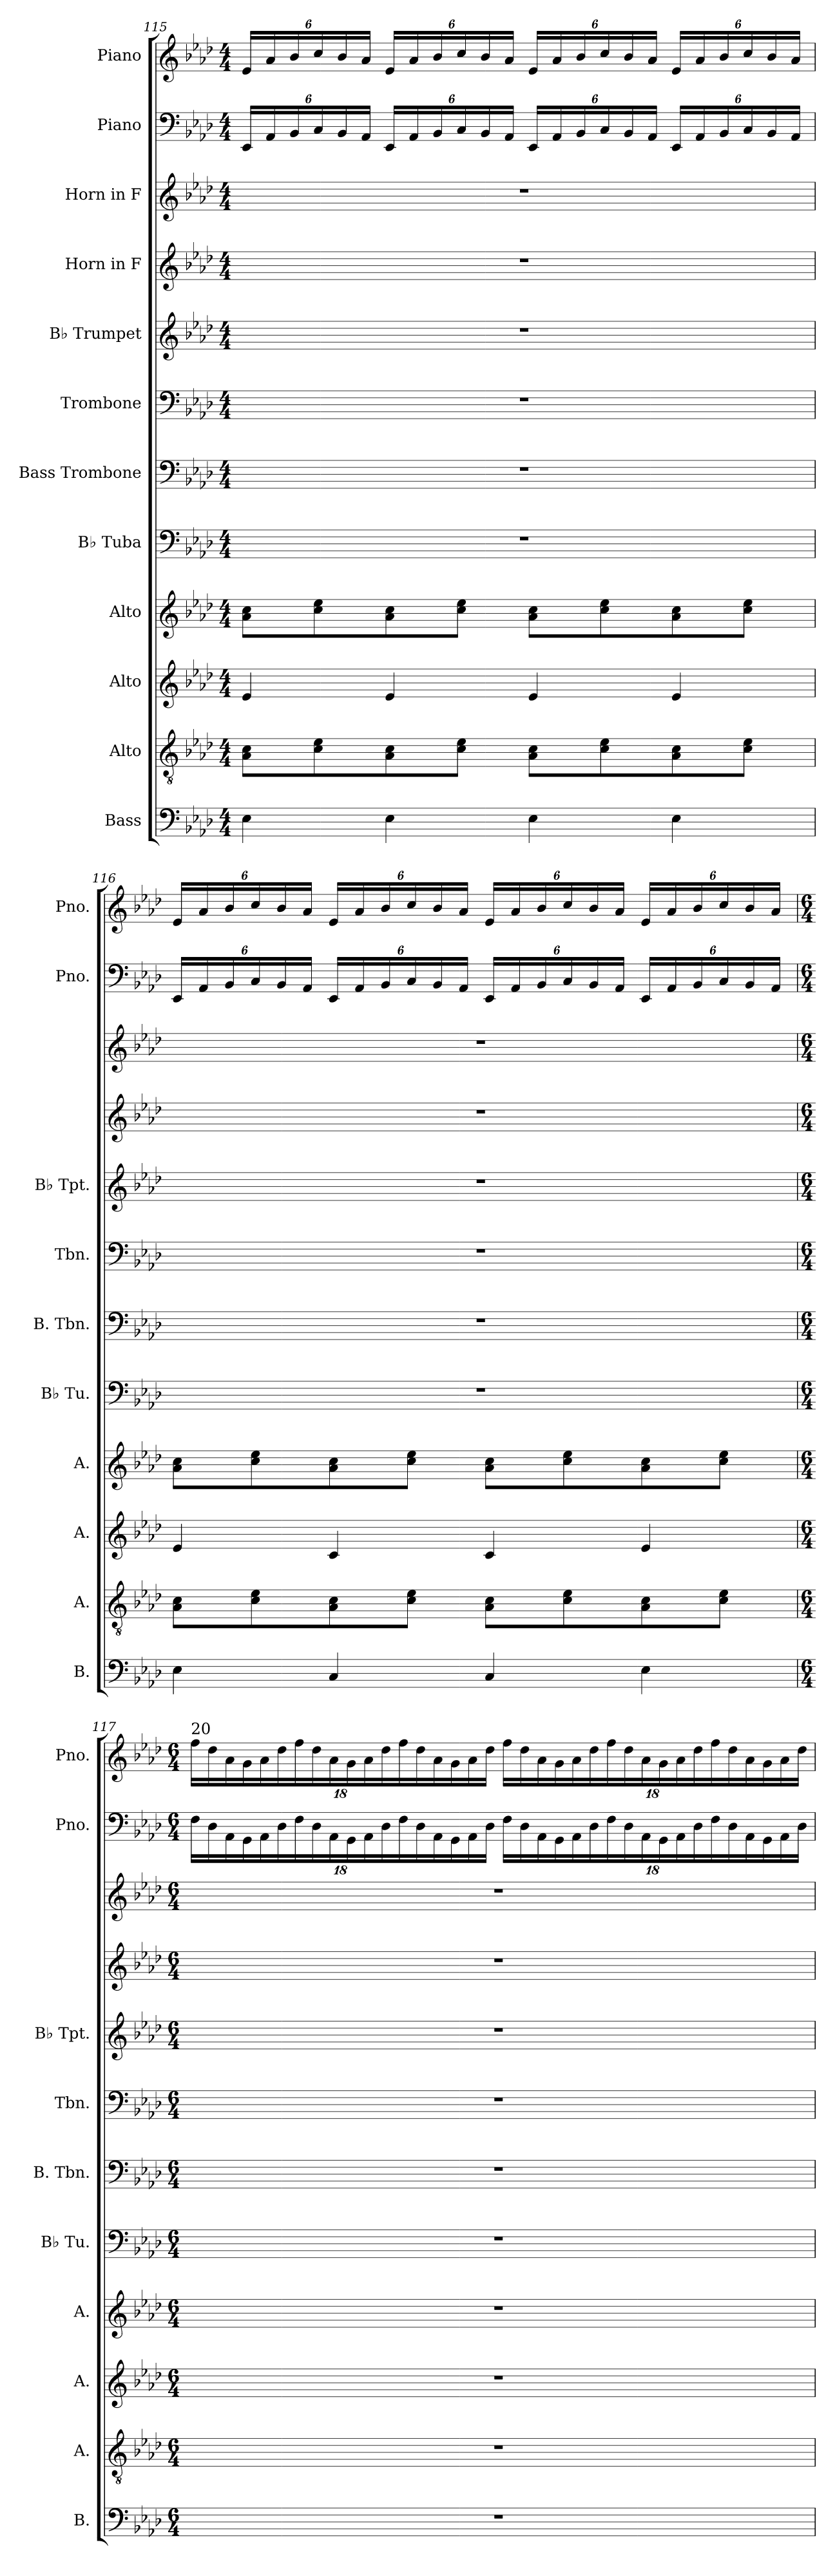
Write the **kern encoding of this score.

**kern	**kern	**kern	**kern	**kern	**kern	**kern	**kern	**kern	**kern	**kern	**kern
*part12	*part11	*part10	*part9	*part8	*part7	*part6	*part5	*part4	*part3	*part2	*part1
*staff12	*staff11	*staff10	*staff9	*staff8	*staff7	*staff6	*staff5	*staff4	*staff3	*staff2	*staff1
*I"Bass	*I"Alto	*I"Alto	*I"Alto	*I"B♭ Tuba	*I"Bass Trombone	*I"Trombone	*I"B♭ Trumpet	*I"Horn in F	*I"Horn in F	*I"Piano	*I"Piano
*I'B.	*I'A.	*I'A.	*I'A.	*I'B♭ Tu.	*I'B. Tbn.	*I'Tbn.	*I'B♭ Tpt.	*	*	*I'Pno.	*I'Pno.
!!LO:PB:g=z
*clefF4	*clefGv2	*clefG2	*clefG2	*clefF4	*clefF4	*clefF4	*clefG2	*clefG2	*clefG2	*clefF4	*clefG2
*	*	*	*	*	*	*	*ITrd1c2	*ITrd4c7	*ITrd4c7	*	*
*k[b-e-a-d-]	*k[b-e-a-d-]	*k[b-e-a-d-]	*k[b-e-a-d-]	*k[b-e-a-d-]	*k[b-e-a-d-]	*k[b-e-a-d-]	*k[b-e-a-d-g-c-]	*k[b-e-a-d-g-]	*k[b-e-a-d-g-]	*k[b-e-a-d-]	*k[b-e-a-d-]
*M4/4	*M4/4	*M4/4	*M4/4	*M4/4	*M4/4	*M4/4	*M4/4	*M4/4	*M4/4	*M4/4	*M4/4
*	*	*	*	*	*	*	*	*	*	*Xbrackettup	*Xbrackettup
=115	=115	=115	=115	=115	=115	=115	=115	=115	=115	=115	=115
4E-\	8A-\ 8c\L	4e-/	8a-\ 8cc\L	1r	1r	1r	1r	1r	1r	24EE-/LL	24e-/LL
.	.	.	.	.	.	.	.	.	.	24AA-/	24a-/
.	.	.	.	.	.	.	.	.	.	24BB-/	24b-/
.	8c\ 8e-\	.	8cc\ 8ee-\	.	.	.	.	.	.	24C/	24cc/
.	.	.	.	.	.	.	.	.	.	24BB-/	24b-/
.	.	.	.	.	.	.	.	.	.	24AA-/JJ	24a-/JJ
4E-\	8A-\ 8c\	4e-/	8a-\ 8cc\	.	.	.	.	.	.	24EE-/LL	24e-/LL
.	.	.	.	.	.	.	.	.	.	24AA-/	24a-/
.	.	.	.	.	.	.	.	.	.	24BB-/	24b-/
.	8c\ 8e-\J	.	8cc\ 8ee-\J	.	.	.	.	.	.	24C/	24cc/
.	.	.	.	.	.	.	.	.	.	24BB-/	24b-/
.	.	.	.	.	.	.	.	.	.	24AA-/JJ	24a-/JJ
4E-\	8A-\ 8c\L	4e-/	8a-\ 8cc\L	.	.	.	.	.	.	24EE-/LL	24e-/LL
.	.	.	.	.	.	.	.	.	.	24AA-/	24a-/
.	.	.	.	.	.	.	.	.	.	24BB-/	24b-/
.	8c\ 8e-\	.	8cc\ 8ee-\	.	.	.	.	.	.	24C/	24cc/
.	.	.	.	.	.	.	.	.	.	24BB-/	24b-/
.	.	.	.	.	.	.	.	.	.	24AA-/JJ	24a-/JJ
4E-\	8A-\ 8c\	4e-/	8a-\ 8cc\	.	.	.	.	.	.	24EE-/LL	24e-/LL
.	.	.	.	.	.	.	.	.	.	24AA-/	24a-/
.	.	.	.	.	.	.	.	.	.	24BB-/	24b-/
.	8c\ 8e-\J	.	8cc\ 8ee-\J	.	.	.	.	.	.	24C/	24cc/
.	.	.	.	.	.	.	.	.	.	24BB-/	24b-/
.	.	.	.	.	.	.	.	.	.	24AA-/JJ	24a-/JJ
!!LO:PB:g=z
=116	=116	=116	=116	=116	=116	=116	=116	=116	=116	=116	=116
4E-\	8A-\ 8c\L	4e-/	8a-\ 8cc\L	1r	1r	1r	1r	1r	1r	24EE-/LL	24e-/LL
.	.	.	.	.	.	.	.	.	.	24AA-/	24a-/
.	.	.	.	.	.	.	.	.	.	24BB-/	24b-/
.	8c\ 8e-\	.	8cc\ 8ee-\	.	.	.	.	.	.	24C/	24cc/
.	.	.	.	.	.	.	.	.	.	24BB-/	24b-/
.	.	.	.	.	.	.	.	.	.	24AA-/JJ	24a-/JJ
4C/	8A-\ 8c\	4c/	8a-\ 8cc\	.	.	.	.	.	.	24EE-/LL	24e-/LL
.	.	.	.	.	.	.	.	.	.	24AA-/	24a-/
.	.	.	.	.	.	.	.	.	.	24BB-/	24b-/
.	8c\ 8e-\J	.	8cc\ 8ee-\J	.	.	.	.	.	.	24C/	24cc/
.	.	.	.	.	.	.	.	.	.	24BB-/	24b-/
.	.	.	.	.	.	.	.	.	.	24AA-/JJ	24a-/JJ
4C/	8A-\ 8c\L	4c/	8a-\ 8cc\L	.	.	.	.	.	.	24EE-/LL	24e-/LL
.	.	.	.	.	.	.	.	.	.	24AA-/	24a-/
.	.	.	.	.	.	.	.	.	.	24BB-/	24b-/
.	8c\ 8e-\	.	8cc\ 8ee-\	.	.	.	.	.	.	24C/	24cc/
.	.	.	.	.	.	.	.	.	.	24BB-/	24b-/
.	.	.	.	.	.	.	.	.	.	24AA-/JJ	24a-/JJ
4E-\	8A-\ 8c\	4e-/	8a-\ 8cc\	.	.	.	.	.	.	24EE-/LL	24e-/LL
.	.	.	.	.	.	.	.	.	.	24AA-/	24a-/
.	.	.	.	.	.	.	.	.	.	24BB-/	24b-/
.	8c\ 8e-\J	.	8cc\ 8ee-\J	.	.	.	.	.	.	24C/	24cc/
.	.	.	.	.	.	.	.	.	.	24BB-/	24b-/
.	.	.	.	.	.	.	.	.	.	24AA-/JJ	24a-/JJ
!!LO:PB:g=z
=117	=117	=117	=117	=117	=117	=117	=117	=117	=117	=117	=117
*M6/4	*M6/4	*M6/4	*M6/4	*M6/4	*M6/4	*M6/4	*M6/4	*M6/4	*M6/4	*M6/4	*M6/4
!	!	!	!	!	!	!	!	!	!	!	!LO:TX:a:t=20
1.r	1.r	1.r	1.r	1.r	1.r	1.r	1.r	1.r	1.r	24F\LL	24ff\LL
.	.	.	.	.	.	.	.	.	.	24D-\	24dd-\
.	.	.	.	.	.	.	.	.	.	24AA-\	24a-\
.	.	.	.	.	.	.	.	.	.	24GG\	24g\
.	.	.	.	.	.	.	.	.	.	24AA-\	24a-\
.	.	.	.	.	.	.	.	.	.	24D-\	24dd-\
.	.	.	.	.	.	.	.	.	.	24F\	24ff\
.	.	.	.	.	.	.	.	.	.	24D-\	24dd-\
.	.	.	.	.	.	.	.	.	.	24AA-\	24a-\
.	.	.	.	.	.	.	.	.	.	24GG\	24g\
.	.	.	.	.	.	.	.	.	.	24AA-\	24a-\
.	.	.	.	.	.	.	.	.	.	24D-\	24dd-\
.	.	.	.	.	.	.	.	.	.	24F\	24ff\
.	.	.	.	.	.	.	.	.	.	24D-\	24dd-\
.	.	.	.	.	.	.	.	.	.	24AA-\	24a-\
.	.	.	.	.	.	.	.	.	.	24GG\	24g\
.	.	.	.	.	.	.	.	.	.	24AA-\	24a-\
.	.	.	.	.	.	.	.	.	.	24D-\JJ	24dd-\JJ
.	.	.	.	.	.	.	.	.	.	24F\LL	24ff\LL
.	.	.	.	.	.	.	.	.	.	24D-\	24dd-\
.	.	.	.	.	.	.	.	.	.	24AA-\	24a-\
.	.	.	.	.	.	.	.	.	.	24GG\	24g\
.	.	.	.	.	.	.	.	.	.	24AA-\	24a-\
.	.	.	.	.	.	.	.	.	.	24D-\	24dd-\
.	.	.	.	.	.	.	.	.	.	24F\	24ff\
.	.	.	.	.	.	.	.	.	.	24D-\	24dd-\
.	.	.	.	.	.	.	.	.	.	24AA-\	24a-\
.	.	.	.	.	.	.	.	.	.	24GG\	24g\
.	.	.	.	.	.	.	.	.	.	24AA-\	24a-\
.	.	.	.	.	.	.	.	.	.	24D-\	24dd-\
.	.	.	.	.	.	.	.	.	.	24F\	24ff\
.	.	.	.	.	.	.	.	.	.	24D-\	24dd-\
.	.	.	.	.	.	.	.	.	.	24AA-\	24a-\
.	.	.	.	.	.	.	.	.	.	24GG\	24g\
.	.	.	.	.	.	.	.	.	.	24AA-\	24a-\
.	.	.	.	.	.	.	.	.	.	24D-\JJ	24dd-\JJ
=	=	=	=	=	=	=	=	=	=	=	=
*-	*-	*-	*-	*-	*-	*-	*-	*-	*-	*-	*-
